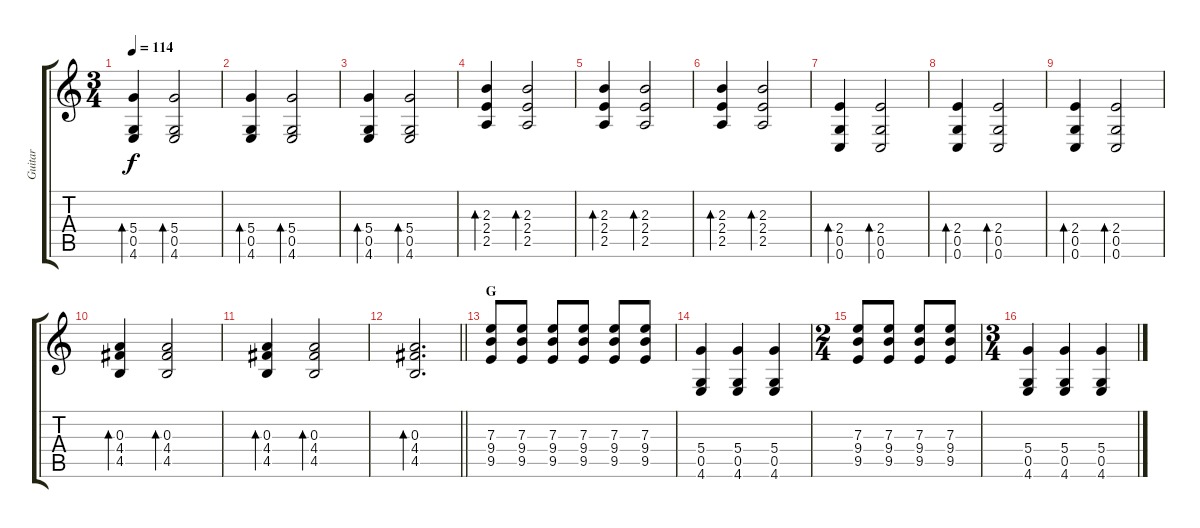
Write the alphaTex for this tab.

\track ("Guitar" "Guitar") {instrument overdrivenguitar}
\staff {score tabs}
\tuning (G4 E4 A3 D3 G2 C2) {hide}
\ts (3 4)
\tempo 114
\clef g2
\ks c
(5.4 0.5 4.6).4{bd 60 dy f} (5.4 0.5 4.6).2{bd 60} |
(5.4 0.5 4.6).4{bd 60} (5.4 0.5 4.6).2{bd 60} |
(5.4 0.5 4.6).4{bd 60} (5.4 0.5 4.6).2{bd 60} |
(2.3 2.4 2.5).4{bd 60} (2.3 2.4 2.5).2{bd 60} |
(2.3 2.4 2.5).4{bd 60} (2.3 2.4 2.5).2{bd 60} |
(2.3 2.4 2.5).4{bd 60} (2.3 2.4 2.5).2{bd 60} |
(2.4 0.5 0.6).4{bd 60} (2.4 0.5 0.6).2{bd 60} |
(2.4 0.5 0.6).4{bd 60} (2.4 0.5 0.6).2{bd 60} |
(2.4 0.5 0.6).4{bd 60} (2.4 0.5 0.6).2{bd 60} |
(0.3 4.4 4.5).4{bd 60} (0.3 4.4 4.5).2{bd 60} |
(0.3 4.4 4.5).4{bd 60} (0.3 4.4 4.5).2{bd 60} |
\barLineRight lightlight
(0.3 4.4 4.5).2{d bd 60} |
\section ("" "G")
(7.3 9.4 9.5).8{instrument overdrivenguitar} (7.3 9.4 9.5).8 (7.3 9.4 9.5).8 (7.3 9.4 9.5).8 (7.3 9.4 9.5).8 (7.3 9.4 9.5).8 |
(5.4 0.5 4.6).4 (5.4 0.5 4.6).4 (5.4 0.5 4.6).4 |
\ts (2 4)
(7.3 9.4 9.5).8 (7.3 9.4 9.5).8 (7.3 9.4 9.5).8 (7.3 9.4 9.5).8 |
\ts (3 4)
(5.4 0.5 4.6).4 (5.4 0.5 4.6).4 (5.4 0.5 4.6).4
